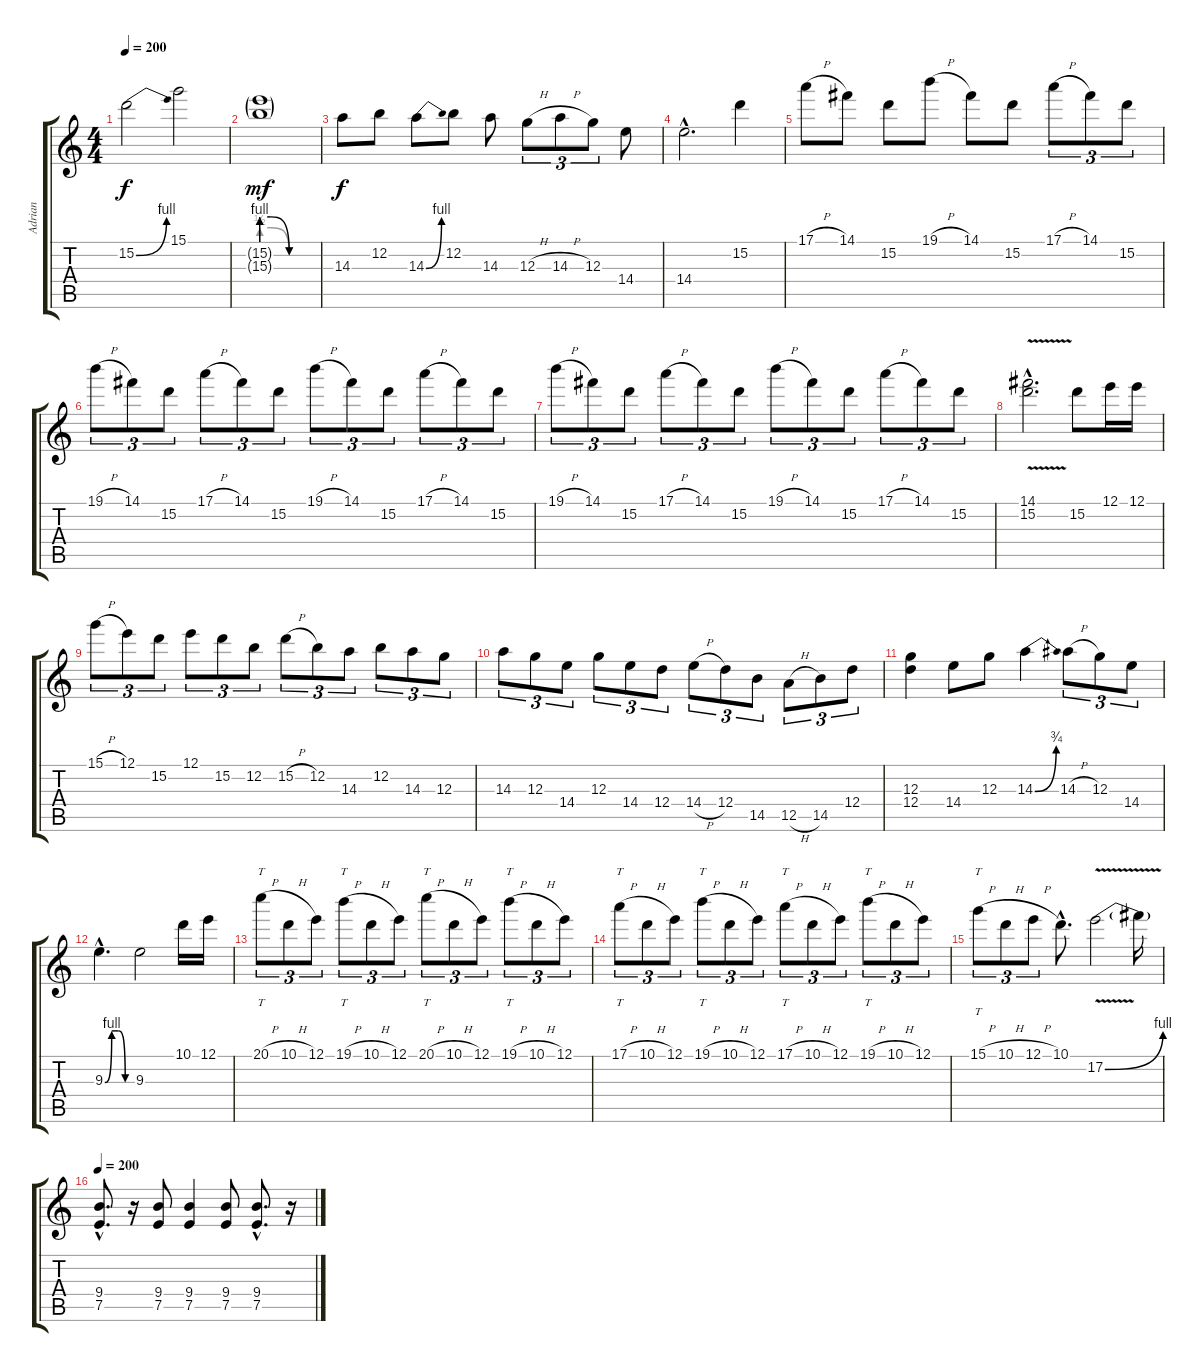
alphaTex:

\track ("Adrian" "Adrian") {instrument distortionguitar}
\staff {score tabs}
\tuning (E4 B3 G3 D3 A2 E2) {hide}
\ts (4 4)
\tempo 200
\clef g2
\ks c
15.2{be (bend 0 0 60 4)}.2{dy f volume 16 balance 8} 15.1.2 |
(15.2{be (custom 0 4 10 4 30 0 60 0) g} 15.3{be (custom 0 2 10 2 30 0 60 0) g}).1{dy mf} |
14.3.8{dy f} 12.2.8 14.3{be (bend 0 0 60 4)}.8 12.2.8 14.3.8 12.3{h}.8{tu (3 2)} 14.3{h}.8{tu (3 2)} 12.3.8{tu (3 2)} 14.4.8 |
14.4{hac}.2{d} 15.2.4 |
17.1{h}.8 14.1.8 15.2.8 19.1{h}.8 14.1.8 15.2.8 17.1{h}.8{tu (3 2)} 14.1.8{tu (3 2)} 15.2.8{tu (3 2)} |
19.1{h}.8{tu (3 2)} 14.1.8{tu (3 2)} 15.2.8{tu (3 2)} 17.1{h}.8{tu (3 2)} 14.1.8{tu (3 2)} 15.2.8{tu (3 2)} 19.1{h}.8{tu (3 2)} 14.1.8{tu (3 2)} 15.2.8{tu (3 2)} 17.1{h}.8{tu (3 2)} 14.1.8{tu (3 2)} 15.2.8{tu (3 2)} |
19.1{h}.8{tu (3 2)} 14.1.8{tu (3 2)} 15.2.8{tu (3 2)} 17.1{h}.8{tu (3 2)} 14.1.8{tu (3 2)} 15.2.8{tu (3 2)} 19.1{h}.8{tu (3 2)} 14.1.8{tu (3 2)} 15.2.8{tu (3 2)} 17.1{h}.8{tu (3 2)} 14.1.8{tu (3 2)} 15.2.8{tu (3 2)} |
(14.1{v hac} 15.2{v hac}).2{d} 15.2.8 12.1.16 12.1.16 |
15.1{h}.8{tu (3 2)} 12.1.8{tu (3 2)} 15.2.8{tu (3 2)} 12.1.8{tu (3 2)} 15.2.8{tu (3 2)} 12.2.8{tu (3 2)} 15.2{h}.8{tu (3 2)} 12.2.8{tu (3 2)} 14.3.8{tu (3 2)} 12.2.8{tu (3 2)} 14.3.8{tu (3 2)} 12.3.8{tu (3 2)} |
14.3.8{tu (3 2)} 12.3.8{tu (3 2)} 14.4.8{tu (3 2)} 12.3.8{tu (3 2)} 14.4.8{tu (3 2)} 12.4.8{tu (3 2)} 14.4{h}.8{tu (3 2)} 12.4.8{tu (3 2)} 14.5.8{tu (3 2)} 12.5{h}.8{tu (3 2)} 14.5.8{tu (3 2)} 12.4.8{tu (3 2)} |
(12.3 12.4).4 14.4.8 12.3.8 14.3{be (bend 0 0 60 3)}.4 14.3{h}.8{tu (3 2)} 12.3.8{tu (3 2)} 14.4.8{tu (3 2)} |
9.3{be (custom 0 0 15 4 30 4 45 0 60 0) hac}.4{d} 9.3.2 10.1.16 12.1.16 |
20.1{h}.8{tt tu (3 2)} 10.1{h}.8{tu (3 2)} 12.1.8{tu (3 2)} 19.1{h}.8{tt tu (3 2)} 10.1{h}.8{tu (3 2)} 12.1.8{tu (3 2)} 20.1{h}.8{tt tu (3 2)} 10.1{h}.8{tu (3 2)} 12.1.8{tu (3 2)} 19.1{h}.8{tt tu (3 2)} 10.1{h}.8{tu (3 2)} 12.1.8{tu (3 2)} |
17.1{h}.8{tt tu (3 2)} 10.1{h}.8{tu (3 2)} 12.1.8{tu (3 2)} 19.1{h}.8{tt tu (3 2)} 10.1{h}.8{tu (3 2)} 12.1.8{tu (3 2)} 17.1{h}.8{tt tu (3 2)} 10.1{h}.8{tu (3 2)} 12.1.8{tu (3 2)} 19.1{h}.8{tt tu (3 2)} 10.1{h}.8{tu (3 2)} 12.1.8{tu (3 2)} |
15.1{h}.8{tt tu (3 2)} 10.1{h}.8{tu (3 2)} 12.1{h}.8{tu (3 2)} 10.1{hac}.8{d} 17.2{be (bend 0 0 60 4) v}.2 17.2{t}.16 |
\tempo 200
(9.4{hac} 7.5{hac}).8{d} r.16 (9.4 7.5).8 (9.4 7.5).4 (9.4 7.5).8 (9.4{hac} 7.5{hac}).8{d} r.16
